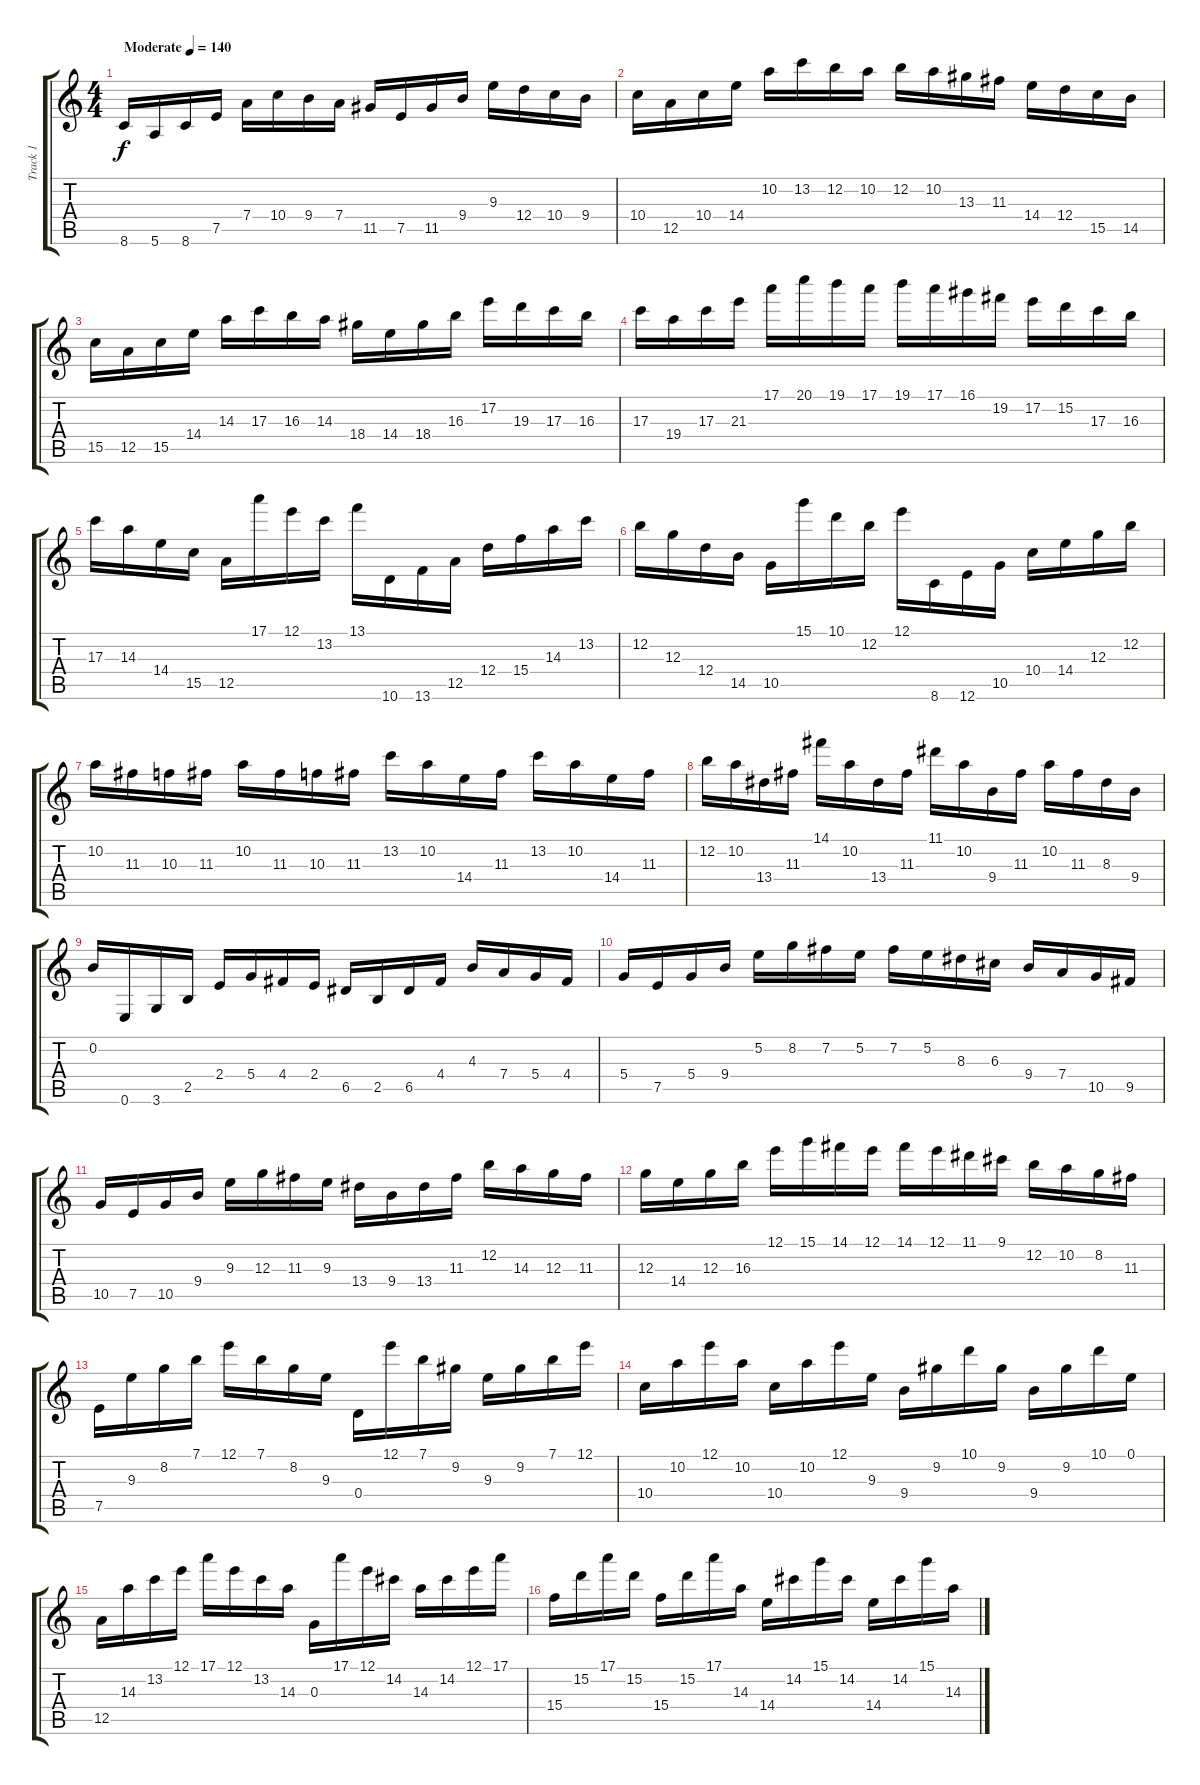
\track ("Track 1" "Track 1") {instrument electricguitarjazz}
\staff {score tabs}
\tuning (E4 B3 G3 D3 A2 E2) {hide}
\ts (4 4)
\tempo (140 "Moderate")
\clef g2
\ks c
8.6.16{dy f instrument electricguitarjazz} 5.6.16 8.6.16 7.5.16 7.4.16 10.4.16 9.4.16 7.4.16 11.5.16 7.5.16 11.5.16 9.4.16 9.3.16 12.4.16 10.4.16 9.4.16 |
10.4.16 12.5.16 10.4.16 14.4.16 10.2.16 13.2.16 12.2.16 10.2.16 12.2.16 10.2.16 13.3.16 11.3.16 14.4.16 12.4.16 15.5.16 14.5.16 |
15.5.16 12.5.16 15.5.16 14.4.16 14.3.16 17.3.16 16.3.16 14.3.16 18.4.16 14.4.16 18.4.16 16.3.16 17.2.16 19.3.16 17.3.16 16.3.16 |
17.3.16 19.4.16 17.3.16 21.3.16 17.1.16 20.1.16 19.1.16 17.1.16 19.1.16 17.1.16 16.1.16 19.2.16 17.2.16 15.2.16 17.3.16 16.3.16 |
17.3.16 14.3.16 14.4.16 15.5.16 12.5.16 17.1.16 12.1.16 13.2.16 13.1.16 10.6.16 13.6.16 12.5.16 12.4.16 15.4.16 14.3.16 13.2.16 |
12.2.16 12.3.16 12.4.16 14.5.16 10.5.16 15.1.16 10.1.16 12.2.16 12.1.16 8.6.16 12.6.16 10.5.16 10.4.16 14.4.16 12.3.16 12.2.16 |
10.2.16 11.3.16 10.3.16 11.3.16 10.2.16 11.3.16 10.3.16 11.3.16 13.2.16 10.2.16 14.4.16 11.3.16 13.2.16 10.2.16 14.4.16 11.3.16 |
12.2.16 10.2.16 13.4.16 11.3.16 14.1.16 10.2.16 13.4.16 11.3.16 11.1.16 10.2.16 9.4.16 11.3.16 10.2.16 11.3.16 8.3.16 9.4.16 |
0.2.16 0.6.16 3.6.16 2.5.16 2.4.16 5.4.16 4.4.16 2.4.16 6.5.16 2.5.16 6.5.16 4.4.16 4.3.16 7.4.16 5.4.16 4.4.16 |
5.4.16 7.5.16 5.4.16 9.4.16 5.2.16 8.2.16 7.2.16 5.2.16 7.2.16 5.2.16 8.3.16 6.3.16 9.4.16 7.4.16 10.5.16 9.5.16 |
10.5.16 7.5.16 10.5.16 9.4.16 9.3.16 12.3.16 11.3.16 9.3.16 13.4.16 9.4.16 13.4.16 11.3.16 12.2.16 14.3.16 12.3.16 11.3.16 |
12.3.16 14.4.16 12.3.16 16.3.16 12.1.16 15.1.16 14.1.16 12.1.16 14.1.16 12.1.16 11.1.16 9.1.16 12.2.16 10.2.16 8.2.16 11.3.16 |
7.5.16 9.3.16 8.2.16 7.1.16 12.1.16 7.1.16 8.2.16 9.3.16 0.4.16 12.1.16 7.1.16 9.2.16 9.3.16 9.2.16 7.1.16 12.1.16 |
10.4.16 10.2.16 12.1.16 10.2.16 10.4.16 10.2.16 12.1.16 9.3.16 9.4.16 9.2.16 10.1.16 9.2.16 9.4.16 9.2.16 10.1.16 0.1.16 |
12.5.16 14.3.16 13.2.16 12.1.16 17.1.16 12.1.16 13.2.16 14.3.16 0.3.16 17.1.16 12.1.16 14.2.16 14.3.16 14.2.16 12.1.16 17.1.16 |
15.4.16 15.2.16 17.1.16 15.2.16 15.4.16 15.2.16 17.1.16 14.3.16 14.4.16 14.2.16 15.1.16 14.2.16 14.4.16 14.2.16 15.1.16 14.3.16
